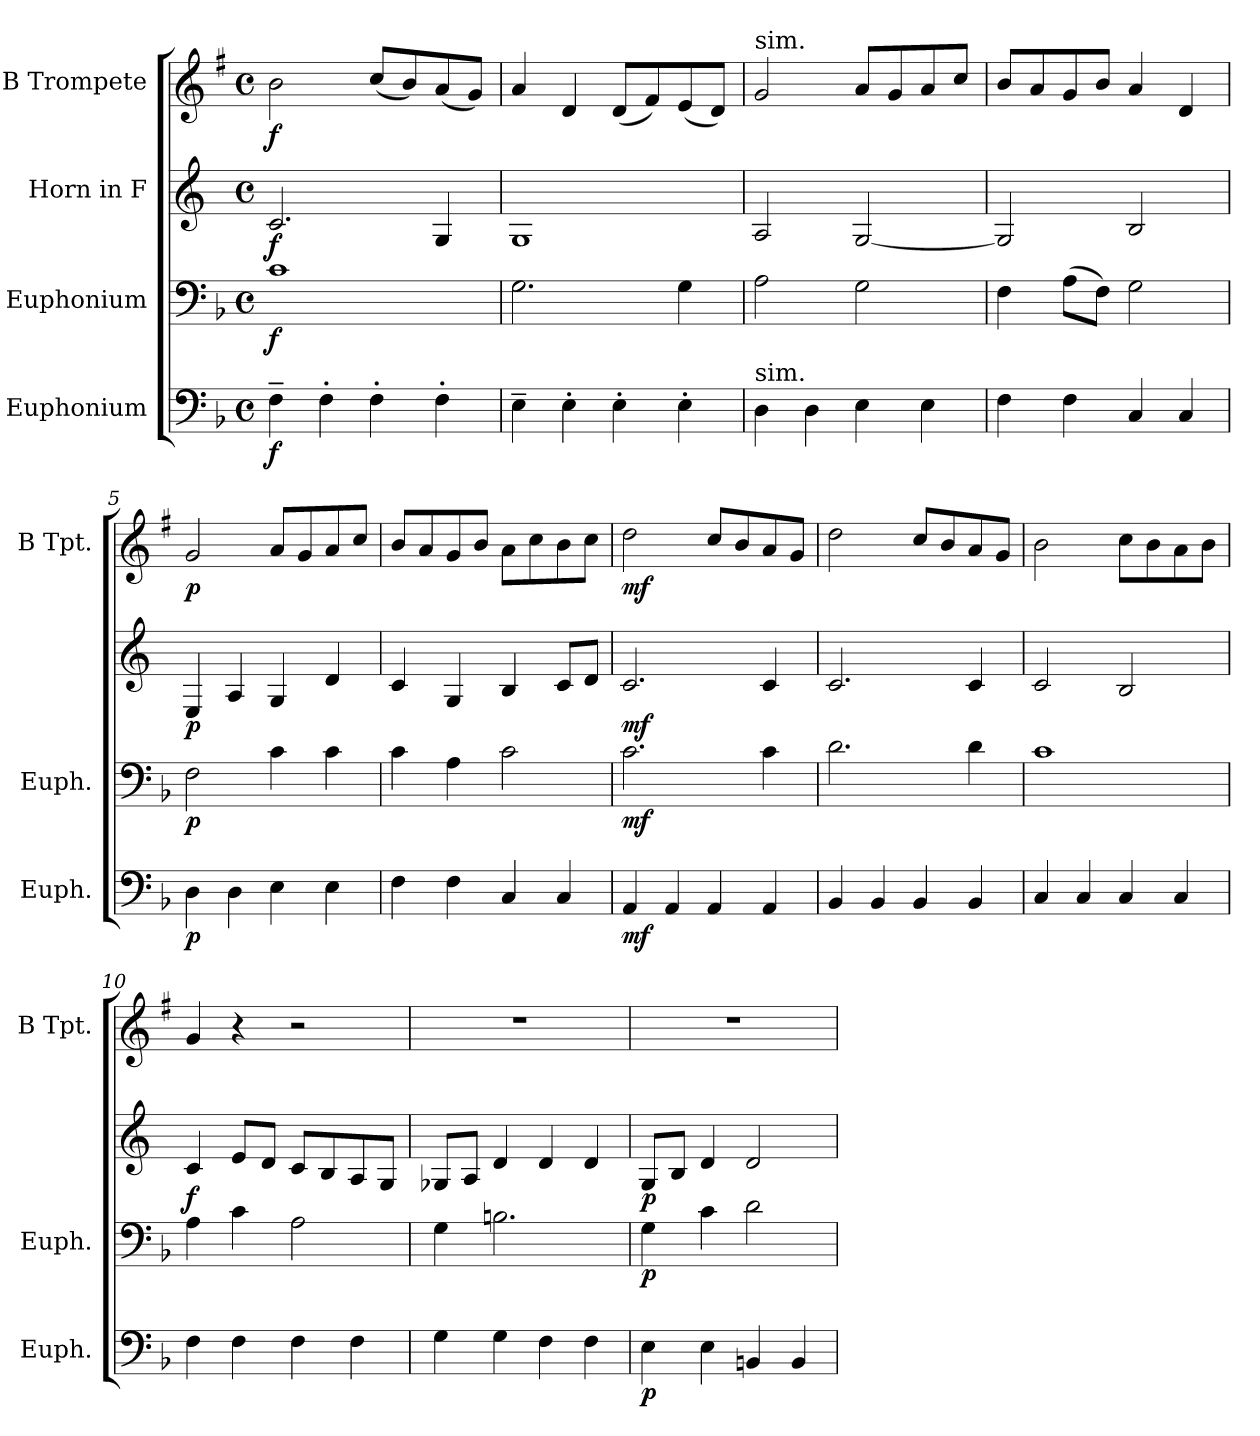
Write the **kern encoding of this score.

**kern	**dynam	**kern	**dynam	**kern	**dynam	**kern	**dynam
*part4	*part4	*part3	*part3	*part2	*part2	*part1	*part1
*staff4	*staff4	*staff3	*staff3	*staff2	*staff2	*staff1	*staff1
*I"Euphonium	*	*I"Euphonium	*	*I"Horn in F	*	*I"B Trompete	*
*I'Euph.	*	*I'Euph.	*	*	*	*I'B Tpt.	*
*clefF4	*	*clefF4	*	*clefG2	*	*clefG2	*
*	*	*	*	*ITrd4c7	*	*ITrd1c2	*
*k[b-]	*	*k[b-]	*	*k[b-]	*	*k[b-]	*
*M4/4	*	*M4/4	*	*M4/4	*	*M4/4	*
*met(c)	*	*met(c)	*	*met(c)	*	*met(c)	*
*MM112	*	*MM112	*	*MM112	*	*MM112	*
=1	=1	=1	=1	=1	=1	=1	=1
!	!LO:DY:b	!	!LO:DY:b	!	!LO:DY:b	!	!LO:DY:b
4F~\	f	1c	f	2.F/	f	2a\	f
4F'\	.	.	.	.	.	.	.
4F'\	.	.	.	.	.	(8b-/L	.
.	.	.	.	.	.	8a/)	.
4F'\	.	.	.	4C/	.	(8g/	.
.	.	.	.	.	.	8f/J)	.
=2	=2	=2	=2	=2	=2	=2	=2
4E~\	.	2.G\	.	1C	.	4g/	.
4E'\	.	.	.	.	.	4c/	.
4E'\	.	.	.	.	.	(8c/L	.
.	.	.	.	.	.	8e/)	.
4E'\	.	4G\	.	.	.	(8d/	.
.	.	.	.	.	.	8c/J)	.
=3	=3	=3	=3	=3	=3	=3	=3
!	!	!	!	!	!	!LO:TX:a:t=sim.	!
!LO:TX:a:t=sim.	!	!	!	!	!	!	!
4D\	.	2A\	.	2D/	.	2f/	.
4D\	.	.	.	.	.	.	.
4E\	.	2G\	.	[2C/	.	8g/L	.
.	.	.	.	.	.	8f/	.
4E\	.	.	.	.	.	8g/	.
.	.	.	.	.	.	8b-/J	.
=4	=4	=4	=4	=4	=4	=4	=4
4F\	.	4F\	.	2C/]	.	8a/L	.
.	.	.	.	.	.	8g/	.
4F\	.	(8A\L	.	.	.	8f/	.
.	.	8F\J)	.	.	.	8a/J	.
4C/	.	2G\	.	2E/	.	4g/	.
4C/	.	.	.	.	.	4c/	.
=5	=5	=5	=5	=5	=5	=5	=5
!	!LO:DY:b	!	!LO:DY:b	!	!LO:DY:b	!	!LO:DY:b
4D\	p	2F\	p	4AA/	p	2f/	p
4D\	.	.	.	4D/	.	.	.
4E\	.	4c\	.	4C/	.	8g/L	.
.	.	.	.	.	.	8f/	.
4E\	.	4c\	.	4G/	.	8g/	.
.	.	.	.	.	.	8b-/J	.
=6	=6	=6	=6	=6	=6	=6	=6
4F\	.	4c\	.	4F/	.	8a/L	.
.	.	.	.	.	.	8g/	.
4F\	.	4A\	.	4C/	.	8f/	.
.	.	.	.	.	.	8a/J	.
4C/	.	2c\	.	4E/	.	8g\L	.
.	.	.	.	.	.	8b-\	.
4C/	.	.	.	8F/L	.	8a\	.
.	.	.	.	8G/J	.	8b-\J	.
!!LO:LB:g=z
=7	=7	=7	=7	=7	=7	=7	=7
!	!LO:DY:b	!	!LO:DY:b	!	!LO:DY:b	!	!LO:DY:b
4AA/	mf	2.c\	mf	2.F/	mf	2cc\	mf
4AA/	.	.	.	.	.	.	.
4AA/	.	.	.	.	.	8b-/L	.
.	.	.	.	.	.	8a/	.
4AA/	.	4c\	.	4F/	.	8g/	.
.	.	.	.	.	.	8f/J	.
=8	=8	=8	=8	=8	=8	=8	=8
4BB-/	.	2.d\	.	2.F/	.	2cc\	.
4BB-/	.	.	.	.	.	.	.
4BB-/	.	.	.	.	.	8b-/L	.
.	.	.	.	.	.	8a/	.
4BB-/	.	4d\	.	4F/	.	8g/	.
.	.	.	.	.	.	8f/J	.
=9	=9	=9	=9	=9	=9	=9	=9
4C/	.	1c	.	2F/	.	2a\	.
4C/	.	.	.	.	.	.	.
4C/	.	.	.	2E/	.	8b-\L	.
.	.	.	.	.	.	8a\	.
4C/	.	.	.	.	.	8g\	.
.	.	.	.	.	.	8a\J	.
=10	=10	=10	=10	=10	=10	=10	=10
!	!	!	!	!	!LO:DY:b	!	!
4F\	.	4A\	.	4F/	f	4f/	.
4F\	.	4c\	.	8A/L	.	4r	.
.	.	.	.	8G/J	.	.	.
4F\	.	2A\	.	8F/L	.	2r	.
.	.	.	.	8E/	.	.	.
4F\	.	.	.	8D/	.	.	.
.	.	.	.	8C/J	.	.	.
=11	=11	=11	=11	=11	=11	=11	=11
4G\	.	4G\	.	8C-X/L	.	1r	.
.	.	.	.	8D/J	.	.	.
4G\	.	2.Bn\	.	4G/	.	.	.
4F\	.	.	.	4G/	.	.	.
4F\	.	.	.	4G/	.	.	.
=12	=12	=12	=12	=12	=12	=12	=12
!	!LO:DY:b	!	!LO:DY:b	!	!LO:DY:b	!	!
4E\	p	4G\	p	8C/L	p	1r	.
.	.	.	.	8E/J	.	.	.
4E\	.	4c\	.	4G/	.	.	.
4BBn/	.	2d\	.	2G/	.	.	.
4BB/	.	.	.	.	.	.	.
=	=	=	=	=	=	=	=
*-	*-	*-	*-	*-	*-	*-	*-
